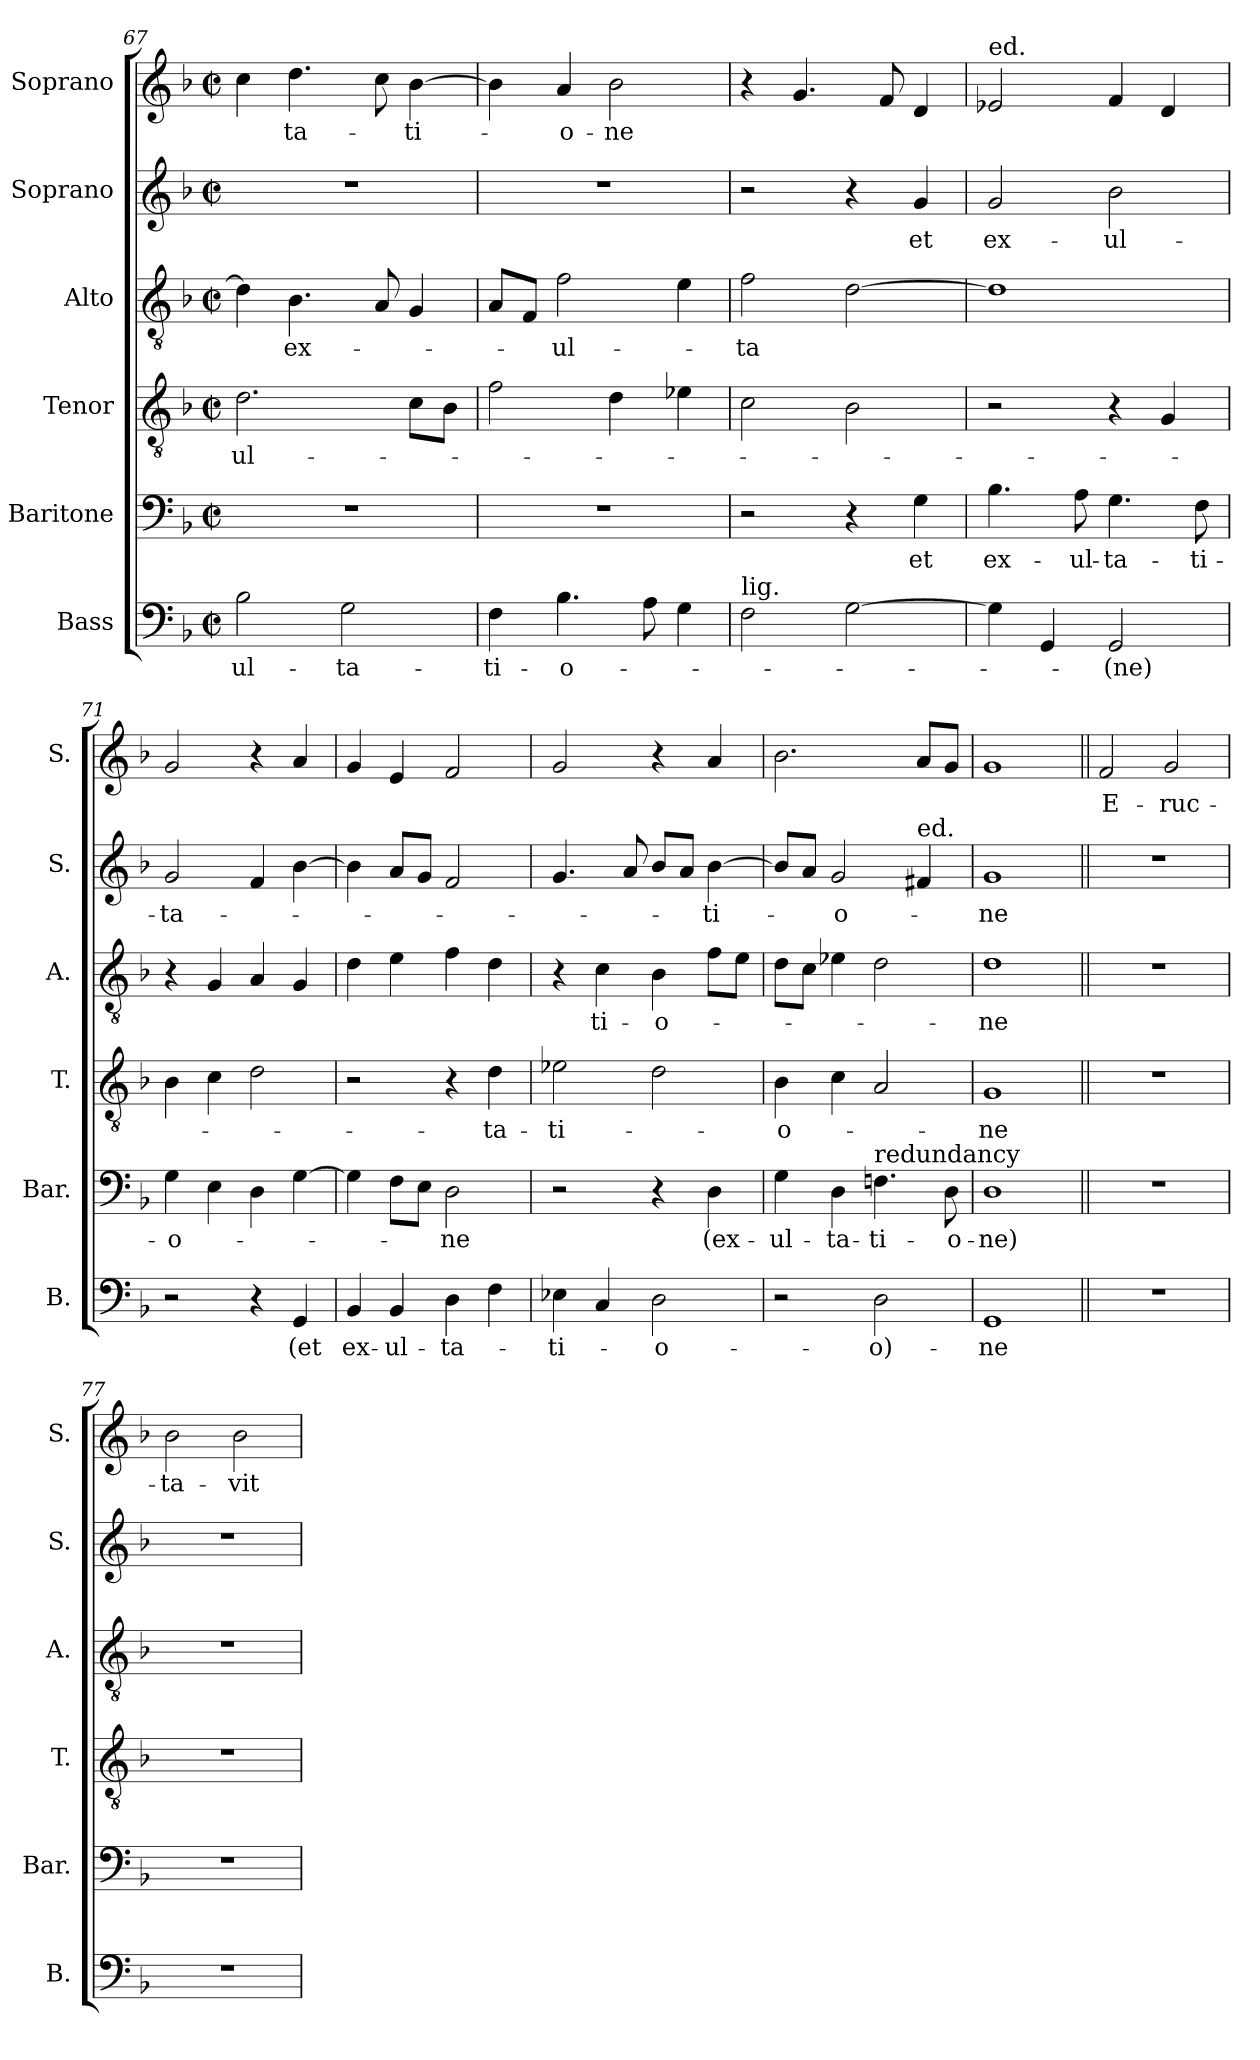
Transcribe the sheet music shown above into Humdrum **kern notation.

**kern	**text	**kern	**text	**kern	**text	**kern	**text	**kern	**text	**kern	**text
*part6	*part6	*part5	*part5	*part4	*part4	*part3	*part3	*part2	*part2	*part1	*part1
*staff6	*staff6	*staff5	*staff5	*staff4	*staff4	*staff3	*staff3	*staff2	*staff2	*staff1	*staff1
*I"Bass	*	*I"Baritone	*	*I"Tenor	*	*I"Alto	*	*I"Soprano	*	*I"Soprano	*
*I'B.	*	*I'Bar.	*	*I'T.	*	*I'A.	*	*I'S.	*	*I'S.	*
*clefF4	*	*clefF4	*	*clefGv2	*	*clefGv2	*	*clefG2	*	*clefG2	*
*k[b-]	*	*k[b-]	*	*k[b-]	*	*k[b-]	*	*k[b-]	*	*k[b-]	*
*M2/2	*	*M2/2	*	*M2/2	*	*M2/2	*	*M2/2	*	*M2/2	*
*met(c|)	*	*met(c|)	*	*met(c|)	*	*met(c|)	*	*met(c|)	*	*met(c|)	*
=67	=67	=67	=67	=67	=67	=67	=67	=67	=67	=67	=67
!	!LO:LY:b	!	!	!	!LO:LY:b	!	!	!	!	!	!
2B-\	-ul-	1r	.	2.d\	-ul-	4d\]	.	1r	.	4cc\	.
!	!	!	!	!	!	!	!LO:LY:b	!	!	!	!LO:LY:b
.	.	.	.	.	.	4.B-\	ex-	.	.	4.dd\	-ta-
!	!LO:LY:b	!	!	!	!	!	!	!	!	!	!
2G\	-ta-	.	.	.	.	.	.	.	.	.	.
.	.	.	.	.	.	8A/	.	.	.	8cc\	.
!	!	!	!	!	!	!	!	!	!	!	!LO:LY:b
.	.	.	.	8c\L	.	4G/	.	.	.	[4b-\	-ti-
.	.	.	.	8B-\J	.	.	.	.	.	.	.
=68	=68	=68	=68	=68	=68	=68	=68	=68	=68	=68	=68
!	!LO:LY:b	!	!	!	!	!	!	!	!	!	!
4F\	-ti-	1r	.	2f\	.	8A/L	.	1r	.	4b-\]	.
.	.	.	.	.	.	8F/J	.	.	.	.	.
!	!LO:LY:b	!	!	!	!	!	!LO:LY:b	!	!	!	!LO:LY:b
4.B-\	-o-	.	.	.	.	2f\	-ul-	.	.	4a/	-o-
!	!	!	!	!	!	!	!	!	!	!	!LO:LY:b
.	.	.	.	4d\	.	.	.	.	.	2b-\	-ne
8A\	.	.	.	.	.	.	.	.	.	.	.
4G\	.	.	.	4e-X\	.	4e\	.	.	.	.	.
=69	=69	=69	=69	=69	=69	=69	=69	=69	=69	=69	=69
!LO:TX:a:t=lig.	!	!	!	!	!	!	!	!	!	!	!
!	!	!	!	!	!	!	!LO:LY:b	!	!	!	!
2F\	.	2r	.	2c\	.	2f\	-ta	2r	.	4r	.
.	.	.	.	.	.	.	.	.	.	4.g/	.
[2G\	.	4r	.	2B-\	.	[2d\	.	4r	.	.	.
.	.	.	.	.	.	.	.	.	.	8f/	.
!	!	!	!LO:LY:b	!	!	!	!	!	!LO:LY:b	!	!
.	.	4G\	et	.	.	.	.	4g/	et	4d/	.
=70	=70	=70	=70	=70	=70	=70	=70	=70	=70	=70	=70
!	!	!	!	!	!	!	!	!	!	!LO:TX:a:t=ed.	!
!	!	!	!LO:LY:b	!	!	!	!	!	!LO:LY:b	!	!
4G\]	.	4.B-\	ex-	2r	.	1d]	.	2g/	ex-	2e-X/	.
4GG/	.	.	.	.	.	.	.	.	.	.	.
!	!	!	!LO:LY:b	!	!	!	!	!	!	!	!
.	.	8A\	-ul-	.	.	.	.	.	.	.	.
!	!LO:LY:b	!	!LO:LY:b	!	!	!	!	!	!LO:LY:b	!	!
2GG/	-(ne)	4.G\	-ta-	4r	.	.	.	2b-\	-ul-	4f/	.
.	.	.	.	4G/	.	.	.	.	.	4d/	.
!	!	!	!LO:LY:b	!	!	!	!	!	!	!	!
.	.	8F\	-ti-	.	.	.	.	.	.	.	.
=71	=71	=71	=71	=71	=71	=71	=71	=71	=71	=71	=71
!	!	!	!LO:LY:b	!	!	!	!	!	!LO:LY:b	!	!
2r	.	4G\	-o-	4B-\	.	4r	.	2g/	-ta-	2g/	.
.	.	4E\	.	4c\	.	4G/	.	.	.	.	.
4r	.	4D\	.	2d\	.	4A/	.	4f/	.	4r	.
!	!LO:LY:b	!	!	!	!	!	!	!	!	!	!
4GG/	(et	[4G\	.	.	.	4G/	.	[4b-\	.	4a/	.
=72	=72	=72	=72	=72	=72	=72	=72	=72	=72	=72	=72
!	!LO:LY:b	!	!	!	!	!	!	!	!	!	!
4BB-/	ex-	4G\]	.	2r	.	4d\	.	4b-\]	.	4g/	.
!	!LO:LY:b	!	!	!	!	!	!	!	!	!	!
4BB-/	-ul-	8F\L	.	.	.	4e\	.	8a/L	.	4e/	.
.	.	8E\J	.	.	.	.	.	8g/J	.	.	.
!	!LO:LY:b	!	!LO:LY:b	!	!	!	!	!	!	!	!
4D\	-ta-	2D\	-ne	4r	.	4f\	.	2f/	.	2f/	.
!	!	!	!	!	!LO:LY:b	!	!	!	!	!	!
4F\	.	.	.	4d\	ta-	4d\	.	.	.	.	.
=73	=73	=73	=73	=73	=73	=73	=73	=73	=73	=73	=73
!	!LO:LY:b	!	!	!	!LO:LY:b	!	!	!	!	!	!
4E-X\	-ti-	2r	.	2e-X\	-ti-	4r	.	4.g/	.	2g/	.
!	!	!	!	!	!	!	!LO:LY:b	!	!	!	!
4C/	.	.	.	.	.	4c\	ti-	.	.	.	.
.	.	.	.	.	.	.	.	8a/	.	.	.
!	!LO:LY:b	!	!	!	!	!	!LO:LY:b	!	!	!	!
2D\	-o-	4r	.	2d\	.	4B-\	-o-	8b-/L	.	4r	.
.	.	.	.	.	.	.	.	8a/J	.	.	.
!	!	!	!LO:LY:b	!	!	!	!	!	!LO:LY:b	!	!
.	.	4D\	(ex-	.	.	8f\L	.	[4b-\	-ti-	4a/	.
.	.	.	.	.	.	8e\J	.	.	.	.	.
=74	=74	=74	=74	=74	=74	=74	=74	=74	=74	=74	=74
!	!	!	!LO:LY:b	!	!LO:LY:b	!	!	!	!	!	!
2r	.	4G\	-ul-	4B-\	-o-	8d\L	.	8b-/L]	.	2.b-\	.
.	.	.	.	.	.	8c\J	.	8a/J	.	.	.
!	!	!	!LO:LY:b	!	!	!	!	!	!LO:LY:b	!	!
.	.	4D\	-ta-	4c\	.	4e-X\	.	2g/	o-	.	.
!	!	!LO:TX:a:t=redundancy	!	!	!	!	!	!	!	!	!
!	!LO:LY:b	!	!LO:LY:b	!	!	!	!	!	!	!	!
2D\	-o)-	4.Fn\	-ti-	2A/	.	2d\	.	.	.	.	.
!	!	!	!	!	!	!	!	!LO:TX:a:t=ed.	!	!	!
.	.	.	.	.	.	.	.	4f#X/	.	8a/L	.
!	!	!	!LO:LY:b	!	!	!	!	!	!	!	!
.	.	8D\	-o-	.	.	.	.	.	.	8g/J	.
=75	=75	=75	=75	=75	=75	=75	=75	=75	=75	=75	=75
!	!LO:LY:b	!	!LO:LY:b	!	!LO:LY:b	!	!LO:LY:b	!	!LO:LY:b	!	!
1GG	-ne	1D	-ne)	1G	-ne	1d	-ne	1g	-ne	1g	.
=76||	=76||	=76||	=76||	=76||	=76||	=76||	=76||	=76||	=76||	=76||	=76||
!	!	!	!	!	!	!	!	!	!	!	!LO:LY:b
1r	.	1r	.	1r	.	1r	.	1r	.	2f/	E-
!	!	!	!	!	!	!	!	!	!	!	!LO:LY:b
.	.	.	.	.	.	.	.	.	.	2g/	-ruc-
=77	=77	=77	=77	=77	=77	=77	=77	=77	=77	=77	=77
!	!	!	!	!	!	!	!	!	!	!	!LO:LY:b
1r	.	1r	.	1r	.	1r	.	1r	.	2b-\	-ta-
!	!	!	!	!	!	!	!	!	!	!	!LO:LY:b
.	.	.	.	.	.	.	.	.	.	2b-\	-vit
=	=	=	=	=	=	=	=	=	=	=	=
*-	*-	*-	*-	*-	*-	*-	*-	*-	*-	*-	*-
